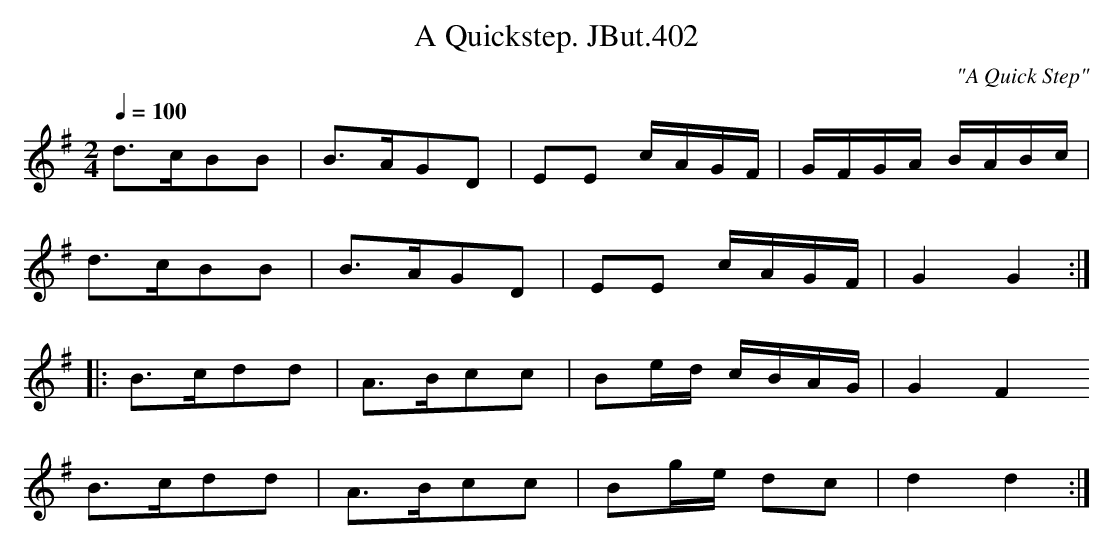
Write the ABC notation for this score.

X:1
T:Quickstep. JBut.402, A
C:"A Quick Step"
M:2/4
L:1/8
Q:1/4=100
K:G
d>cBB|B>AGD|EE c/A/G/F/|G/F/G/A/ B/A/B/c/|
d>cBB|B>AGD|EE c/A/G/F/|G2G2:|
|:B>cdd|A>Bcc|Be/d/ c/B/A/G/|G2F2
B>cdd|A>Bcc|Bg/e/ dc|d2d2:|
